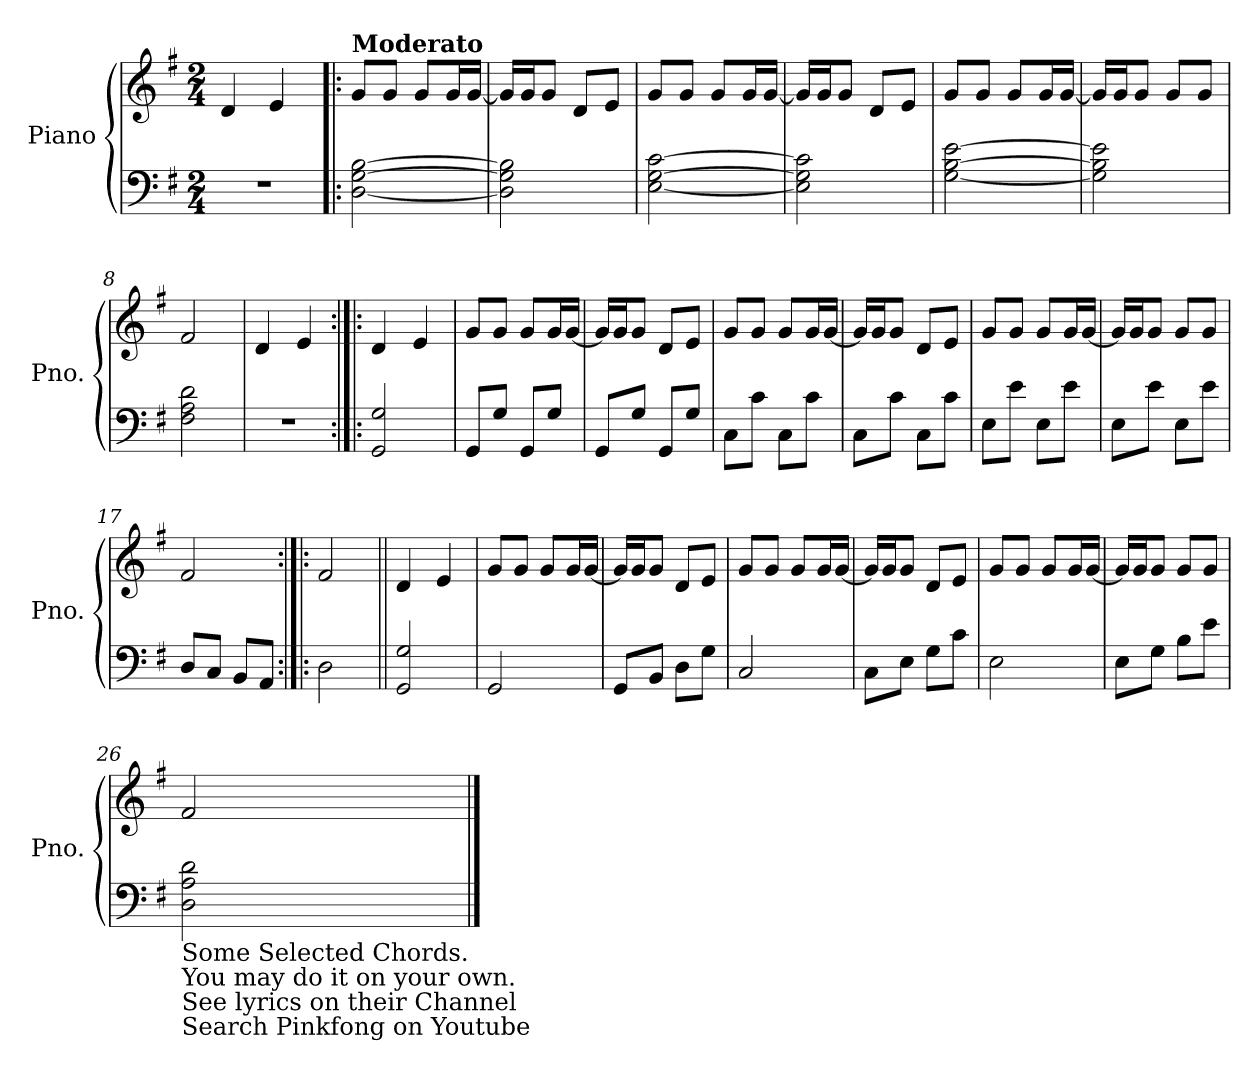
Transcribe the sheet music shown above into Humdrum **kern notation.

**kern	**kern
*part1	*part1
*staff2	*staff1
*I"Piano	*
*I'Pno.	*
*clefF4	*clefG2
*k[f#]	*k[f#]
*M2/4	*M2/4
=1	=1
2r	4d/
.	4e/
=2!|:	=2!|:
*	*MM116
!	!LO:TX:a:B:t=Moderato
[2D\ [2G\ [2B\	8g/L
.	8g/J
.	8g/L
.	16g/L
.	[16g/JJ
=3	=3
2D\] 2G\] 2B\]	16g/LL]
.	16g/J
.	8g/J
.	8d/L
.	8e/J
=4	=4
[2E\ [2G\ [2c\	8g/L
.	8g/J
.	8g/L
.	16g/L
.	[16g/JJ
=5	=5
2E\] 2G\] 2c\]	16g/LL]
.	16g/J
.	8g/J
.	8d/L
.	8e/J
=6	=6
[2G\ [2B\ [2e\	8g/L
.	8g/J
.	8g/L
.	16g/L
.	[16g/JJ
=7	=7
2G\] 2B\] 2e\]	16g/LL]
.	16g/J
.	8g/J
.	8g/L
.	8g/J
=8	=8
2F#\ 2A\ 2d\	2f#/
!!LO:LB:g=z
=9	=9
2r	4d/
.	4e/
=10:|!|:	=10:|!|:
2GG/ 2G/	4d/
.	4e/
=11	=11
8GG/L	8g/L
8G/J	8g/J
8GG/L	8g/L
8G/J	16g/L
.	[16g/JJ
=12	=12
8GG/L	16g/LL]
.	16g/J
8G/J	8g/J
8GG/L	8d/L
8G/J	8e/J
=13	=13
8C\L	8g/L
8c\J	8g/J
8C\L	8g/L
8c\J	16g/L
.	[16g/JJ
=14	=14
8C\L	16g/LL]
.	16g/J
8c\J	8g/J
8C\L	8d/L
8c\J	8e/J
=15	=15
8E\L	8g/L
8e\J	8g/J
8E\L	8g/L
8e\J	16g/L
.	[16g/JJ
=16	=16
8E\L	16g/LL]
.	16g/J
8e\J	8g/J
8E\L	8g/L
8e\J	8g/J
!!LO:LB:g=z
=17	=17
8D/L	2f#/
8C/J	.
8BB/L	.
8AA/J	.
=18:|!|:	=18:|!|:
2D\	2f#/
=19||	=19||
2GG/ 2G/	4d/
.	4e/
=20	=20
2GG/	8g/L
.	8g/J
.	8g/L
.	16g/L
.	[16g/JJ
=21	=21
8GG/L	16g/LL]
.	16g/J
8BB/J	8g/J
8D\L	8d/L
8G\J	8e/J
=22	=22
2C/	8g/L
.	8g/J
.	8g/L
.	16g/L
.	[16g/JJ
=23	=23
8C\L	16g/LL]
.	16g/J
8E\J	8g/J
8G\L	8d/L
8c\J	8e/J
=24	=24
2E\	8g/L
.	8g/J
.	8g/L
.	16g/L
.	[16g/JJ
!!LO:LB:g=z
=25	=25
8E\L	16g/LL]
.	16g/J
8G\J	8g/J
8B\L	8g/L
8e\J	8g/J
=26	=26
!LO:TX:b:t=Some Selected Chords.	!
!LO:TX:b:t=You may do it on your own.	!
!LO:TX:b:t=See lyrics on their Channel	!
!LO:TX:b:t=Search Pinkfong on Youtube	!
2D\ 2A\ 2d\	2f#/
==	==
*-	*-
